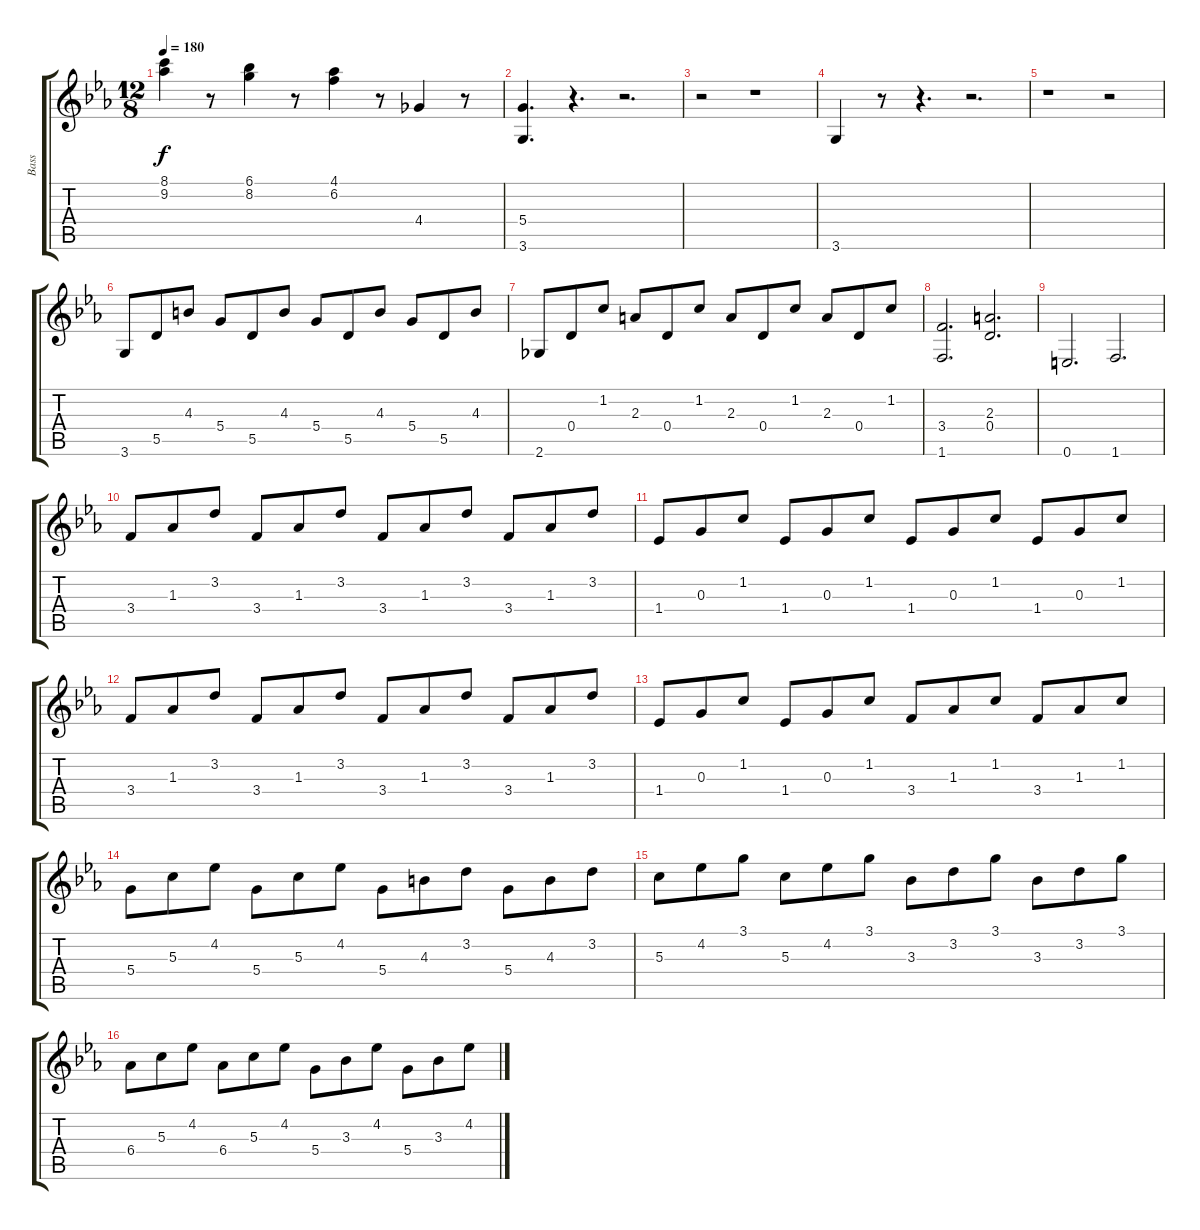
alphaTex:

\track ("Bass" "Bass") {instrument distortionguitar}
\staff {score tabs}
\tuning (E4 B3 G3 D3 A2 E2) {hide}
\ts (12 8)
\tempo 180
\clef g2
\ks eb
(8.1 9.2).4{dy f} r.8 (6.1 8.2).4 r.8 (4.1 6.2).4 r.8 4.4.4 r.8 |
(5.4 3.6).4{d} r.4{d} r.2{d} |
r.2 r.1 |
3.6.4 r.8 r.4{d} r.2{d} |
r.1 r.2 |
3.6.8 5.5.8 4.3.8 5.4.8 5.5.8 4.3.8 5.4.8 5.5.8 4.3.8 5.4.8 5.5.8 4.3.8 |
2.6.8 0.4.8 1.2.8 2.3.8 0.4.8 1.2.8 2.3.8 0.4.8 1.2.8 2.3.8 0.4.8 1.2.8 |
(3.4 1.6).2{d} (2.3 0.4).2{d} |
0.6.2{d} 1.6.2{d} |
3.4.8 1.3.8 3.2.8 3.4.8 1.3.8 3.2.8 3.4.8 1.3.8 3.2.8 3.4.8 1.3.8 3.2.8 |
1.4.8 0.3.8 1.2.8 1.4.8 0.3.8 1.2.8 1.4.8 0.3.8 1.2.8 1.4.8 0.3.8 1.2.8 |
3.4.8 1.3.8 3.2.8 3.4.8 1.3.8 3.2.8 3.4.8 1.3.8 3.2.8 3.4.8 1.3.8 3.2.8 |
1.4.8 0.3.8 1.2.8 1.4.8 0.3.8 1.2.8 3.4.8 1.3.8 1.2.8 3.4.8 1.3.8 1.2.8 |
5.4.8 5.3.8 4.2.8 5.4.8 5.3.8 4.2.8 5.4.8 4.3.8 3.2.8 5.4.8 4.3.8 3.2.8 |
5.3.8 4.2.8 3.1.8 5.3.8 4.2.8 3.1.8 3.3.8 3.2.8 3.1.8 3.3.8 3.2.8 3.1.8 |
6.4.8 5.3.8 4.2.8 6.4.8 5.3.8 4.2.8 5.4.8 3.3.8 4.2.8 5.4.8 3.3.8 4.2.8
